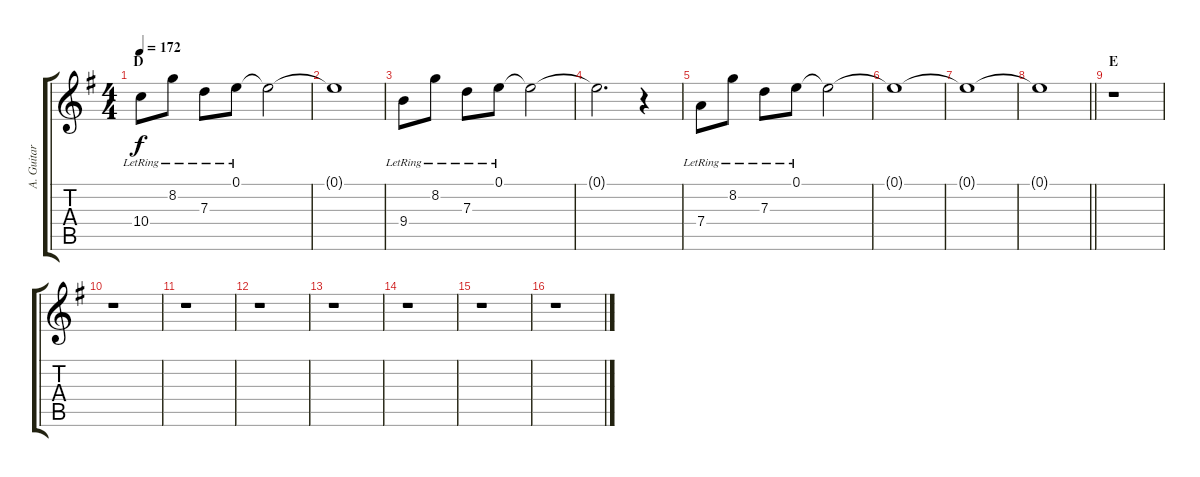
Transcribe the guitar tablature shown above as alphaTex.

\track ("A. Guitar II" "A. Guitar ") {instrument acousticguitarsteel}
\staff {score tabs}
\tuning (E4 B3 G3 D3 A2 E2) {hide}
\ts (4 4)
\section ("" "D")
\tempo 172
\clef g2
\ks g
10.4{lr}.8{dy f} 8.2{lr}.8 7.3{lr}.8 0.1{lr}.8 0.1{t}.2 |
0.1{t}.1 |
9.4{lr}.8 8.2{lr}.8 7.3{lr}.8 0.1{lr}.8 0.1{t}.2 |
0.1{t}.2{d} r.4 |
7.4{lr}.8 8.2{lr}.8 7.3{lr}.8 0.1{lr}.8 0.1{t}.2 |
0.1{t}.1 |
0.1{t}.1 |
\barLineRight lightlight
0.1{t}.1 |
\section ("" "E")
r.1 |
r.1 |
r.1 |
r.1 |
r.1 |
r.1 |
r.1 |
r.1
